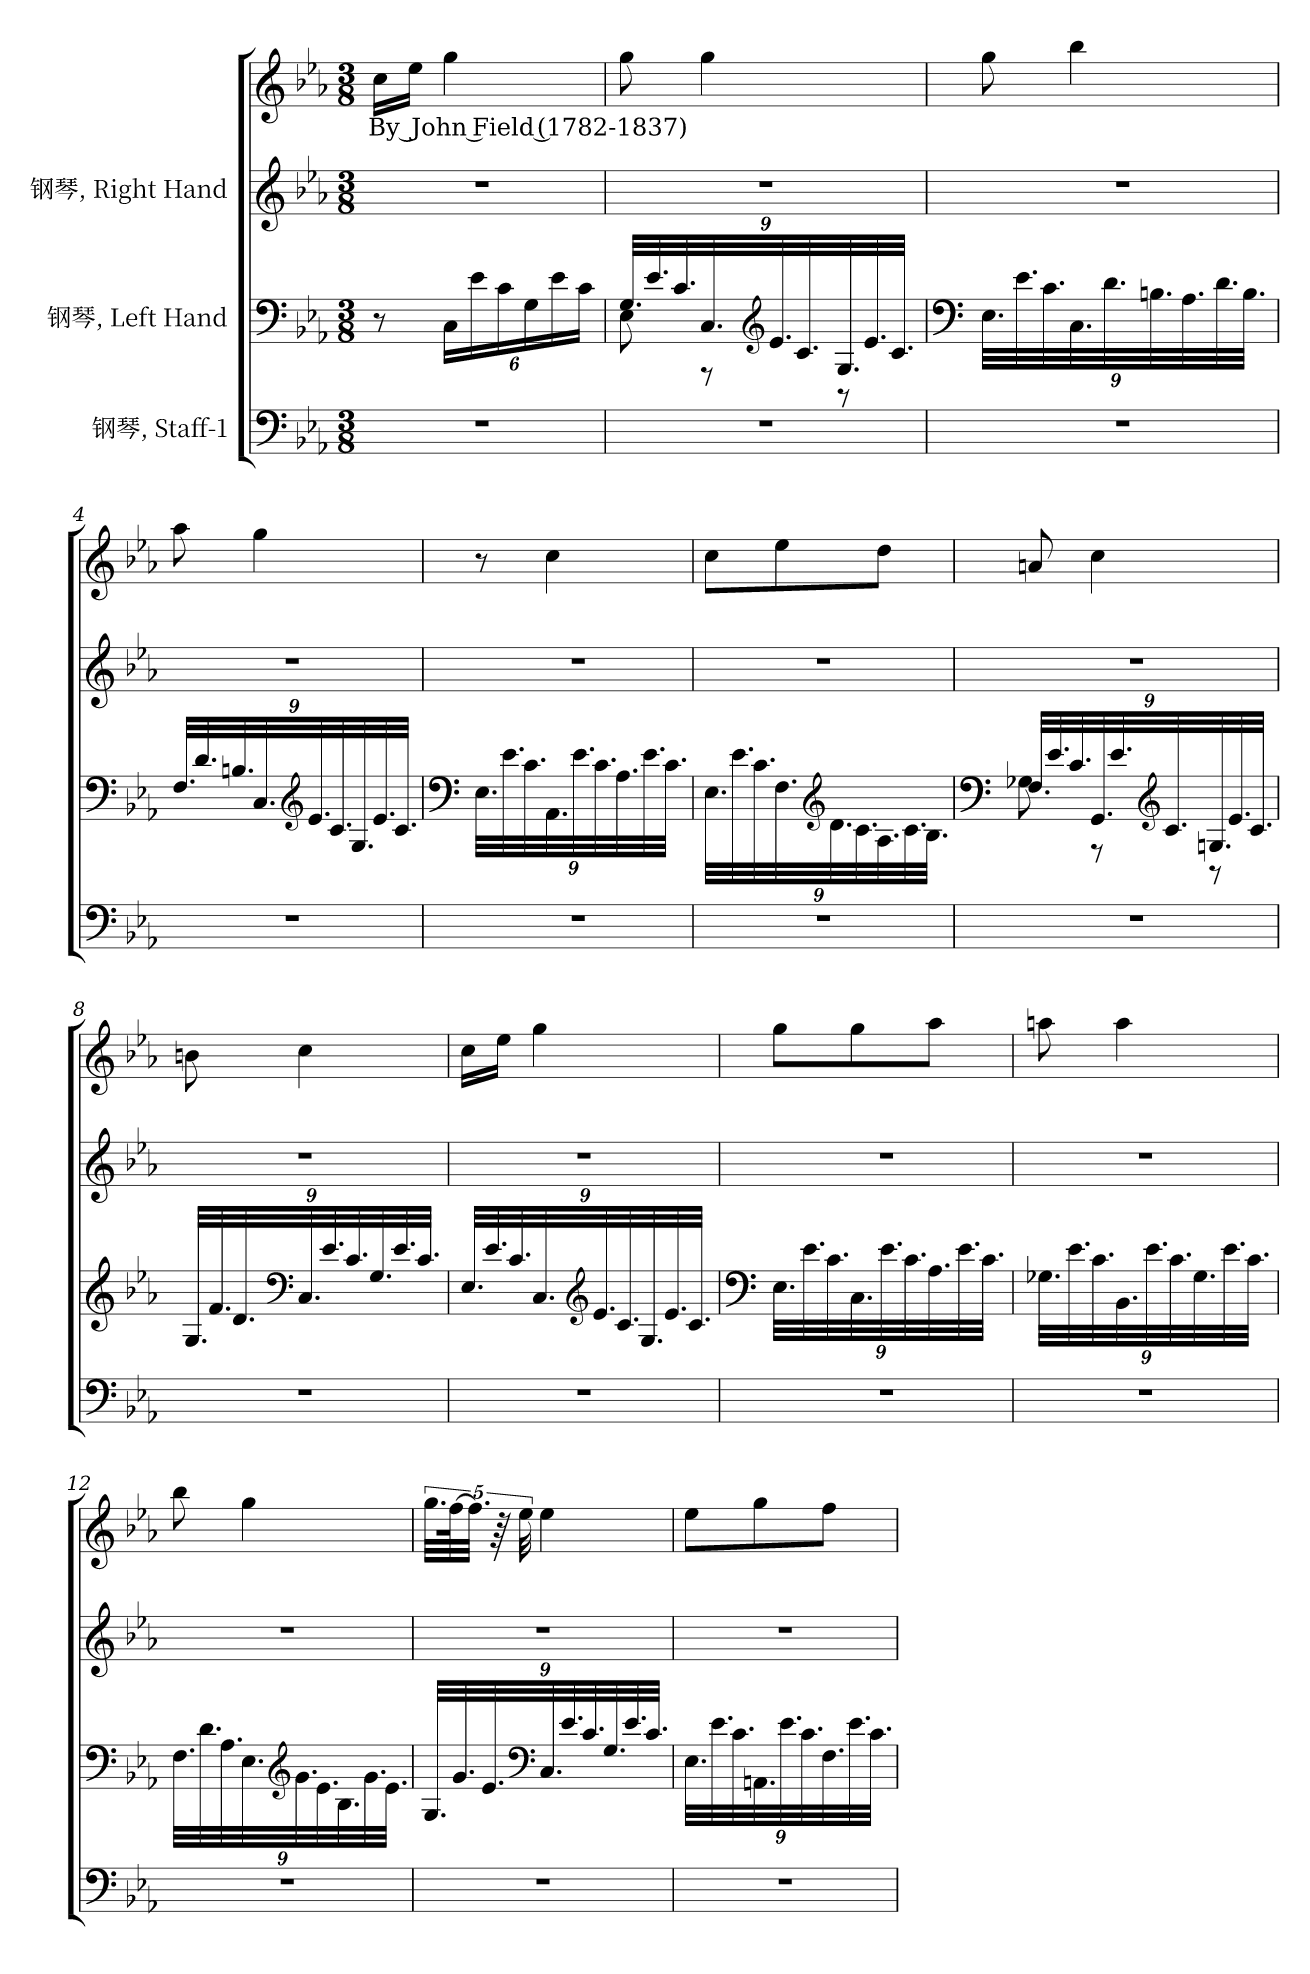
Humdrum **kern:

**kern	**kern	**kern	**kern	**text
*part3	*part2	*part1	*part1	*part1
*staff4	*staff3	*staff2	*staff1	*staff1
*I"钢琴, Staff-1	*I"钢琴, Left Hand	*I"钢琴, Right Hand	*	*
*clefF4	*clefF4	*clefG2	*clefG2	*
*k[b-e-a-]	*k[b-e-a-]	*k[b-e-a-]	*k[b-e-a-]	*
*M3/8	*M3/8	*M3/8	*M3/8	*
*MM40	*MM40	*MM40	*MM40	*
=1	=1	=1	=1	=1
4.r	8r	4.r	16cc\LL	By John Field (1782-1837)
.	.	.	16ee-\JJ	.
*	*Xbrackettup	*	*	*
*	*	*	*MM35	*
.	24C\LL	.	4gg\	.
.	24e-\	.	.	.
.	24c\	.	.	.
.	24G\	.	.	.
.	24e-\	.	.	.
.	24c\JJ	.	.	.
!!LO:LB:g=z
=2	=2	=2	=2	=2
*	*^	*	*	*
4.r	36.G/LLL	8E-\	4.r	8gg\	.
.	36.e-/	.	.	.	.
.	36.c/	.	.	.	.
.	36.C/	8r	.	4gg\	.
*	*clefG2	*	*	*	*
.	36.e-/	.	.	.	.
.	36.c/	.	.	.	.
.	36.G/	8r	.	.	.
.	36.e-/	.	.	.	.
.	36.c/JJJ	.	.	.	.
*	*v	*v	*	*	*
=3	=3	=3	=3	=3
*	*clefF4	*	*	*
4.r	36.E-\LLL	4.r	8gg\	.
.	36.e-\	.	.	.
.	36.c\	.	.	.
.	36.C\	.	4bb-\	.
.	36.d\	.	.	.
.	36.Bn\	.	.	.
.	36.A-\	.	.	.
.	36.d\	.	.	.
.	36.B\JJJ	.	.	.
!!LO:LB:g=z
=4	=4	=4	=4	=4
4.r	36.F/LLL	4.r	8aa-\	.
.	36.d/	.	.	.
.	36.Bn/	.	.	.
.	36.C/	.	4gg\	.
*	*clefG2	*	*	*
.	36.e-/	.	.	.
.	36.c/	.	.	.
.	36.G/	.	.	.
.	36.e-/	.	.	.
.	36.c/JJJ	.	.	.
=5	=5	=5	=5	=5
*	*clefF4	*	*	*
4.r	36.E-\LLL	4.r	8r	.
.	36.e-\	.	.	.
.	36.c\	.	.	.
*	*	*	*MM40	*
.	36.AA-\	.	4cc\	.
.	36.e-\	.	.	.
.	36.c\	.	.	.
.	36.A-\	.	.	.
.	36.e-\	.	.	.
.	36.c\JJJ	.	.	.
!!LO:PB:g=z
=6	=6	=6	=6	=6
4.r	36.E-\LLL	4.r	8cc\L	.
.	36.e-\	.	.	.
.	36.c\	.	.	.
.	36.F\	.	8ee-\	.
*	*clefG2	*	*	*
.	36.d\	.	.	.
.	36.c\	.	.	.
.	36.A-\	.	8dd\J	.
.	36.c\	.	.	.
.	36.B-\JJJ	.	.	.
=7	=7	=7	=7	=7
*	*clefF4	*	*	*
*	*^	*	*	*
4.r	36.F/LLL	8G-X\	4.r	8an/	.
.	36.e-/	.	.	.	.
.	36.c/	.	.	.	.
.	36.GG/	8r	.	4cc\	.
.	36.e-/	.	.	.	.
*	*clefG2	*	*	*	*
.	36.c/	.	.	.	.
.	36.Gn/	8r	.	.	.
.	36.e-/	.	.	.	.
.	36.c/JJJ	.	.	.	.
*	*v	*v	*	*	*
!!LO:LB:g=z
=8	=8	=8	=8	=8
4.r	36.G/LLL	4.r	8bn\	.
.	36.f/	.	.	.
.	36.d/	.	.	.
*	*clefF4	*	*	*
*	*	*	*MM40	*
.	36.C/	.	4cc\	.
.	36.e-/	.	.	.
.	36.c/	.	.	.
.	36.G/	.	.	.
.	36.e-/	.	.	.
.	36.c/JJJ	.	.	.
=9	=9	=9	=9	=9
4.r	36.E-/LLL	4.r	16cc\LL	.
.	36.e-/	.	.	.
.	.	.	16ee-\JJ	.
.	36.c/	.	.	.
*	*	*	*MM40	*
.	36.C/	.	4gg\	.
*	*clefG2	*	*	*
.	36.e-/	.	.	.
.	36.c/	.	.	.
.	36.G/	.	.	.
.	36.e-/	.	.	.
.	36.c/JJJ	.	.	.
!!LO:LB:g=z
=10	=10	=10	=10	=10
*	*clefF4	*	*	*
4.r	36.E-\LLL	4.r	8gg\L	.
.	36.e-\	.	.	.
.	36.c\	.	.	.
.	36.C\	.	8gg\	.
.	36.e-\	.	.	.
.	36.c\	.	.	.
*	*	*	*MM45	*
.	36.A-\	.	8aa-\J	.
.	36.e-\	.	.	.
.	36.c\JJJ	.	.	.
=11	=11	=11	=11	=11
*	*	*	*MM46	*
4.r	36.G-X\LLL	4.r	8aan\	.
.	36.e-\	.	.	.
.	36.c\	.	.	.
*	*	*	*MM47	*
.	36.BB-\	.	4aa\	.
.	36.e-\	.	.	.
.	36.c\	.	.	.
.	36.G-\	.	.	.
.	36.e-\	.	.	.
.	36.c\JJJ	.	.	.
!!LO:PB:g=z
=12	=12	=12	=12	=12
4.r	36.F\LLL	4.r	8bb-\	.
.	36.d\	.	.	.
.	36.A-\	.	.	.
*	*	*	*MM44	*
.	36.E-\	.	4gg\	.
*	*clefG2	*	*	*
.	36.g\	.	.	.
.	36.e-\	.	.	.
.	36.B-\	.	.	.
.	36.g\	.	.	.
.	36.e-\JJJ	.	.	.
=13	=13	=13	=13	=13
4.r	36.G/LLL	4.r	40.gg\LLL	.
.	.	.	[80ff\K	.
.	36.g/	.	.	.
.	.	.	40.ff\JJJ]	.
.	36.e-/	.	.	.
.	.	.	80r	.
.	.	.	40ee-\	.
*	*clefF4	*	*	*
.	36.C/	.	4ee-\	.
.	36.e-/	.	.	.
.	36.c/	.	.	.
.	36.G/	.	.	.
.	36.e-/	.	.	.
.	36.c/JJJ	.	.	.
!!LO:LB:g=z
=14	=14	=14	=14	=14
4.r	36.E-\LLL	4.r	8ee-\L	.
.	36.e-\	.	.	.
.	36.c\	.	.	.
.	36.AAn\	.	8gg\	.
.	36.e-\	.	.	.
.	36.c\	.	.	.
.	36.F\	.	8ff\J	.
.	36.e-\	.	.	.
.	36.c\JJJ	.	.	.
=	=	=	=	=
*-	*-	*-	*-	*-
